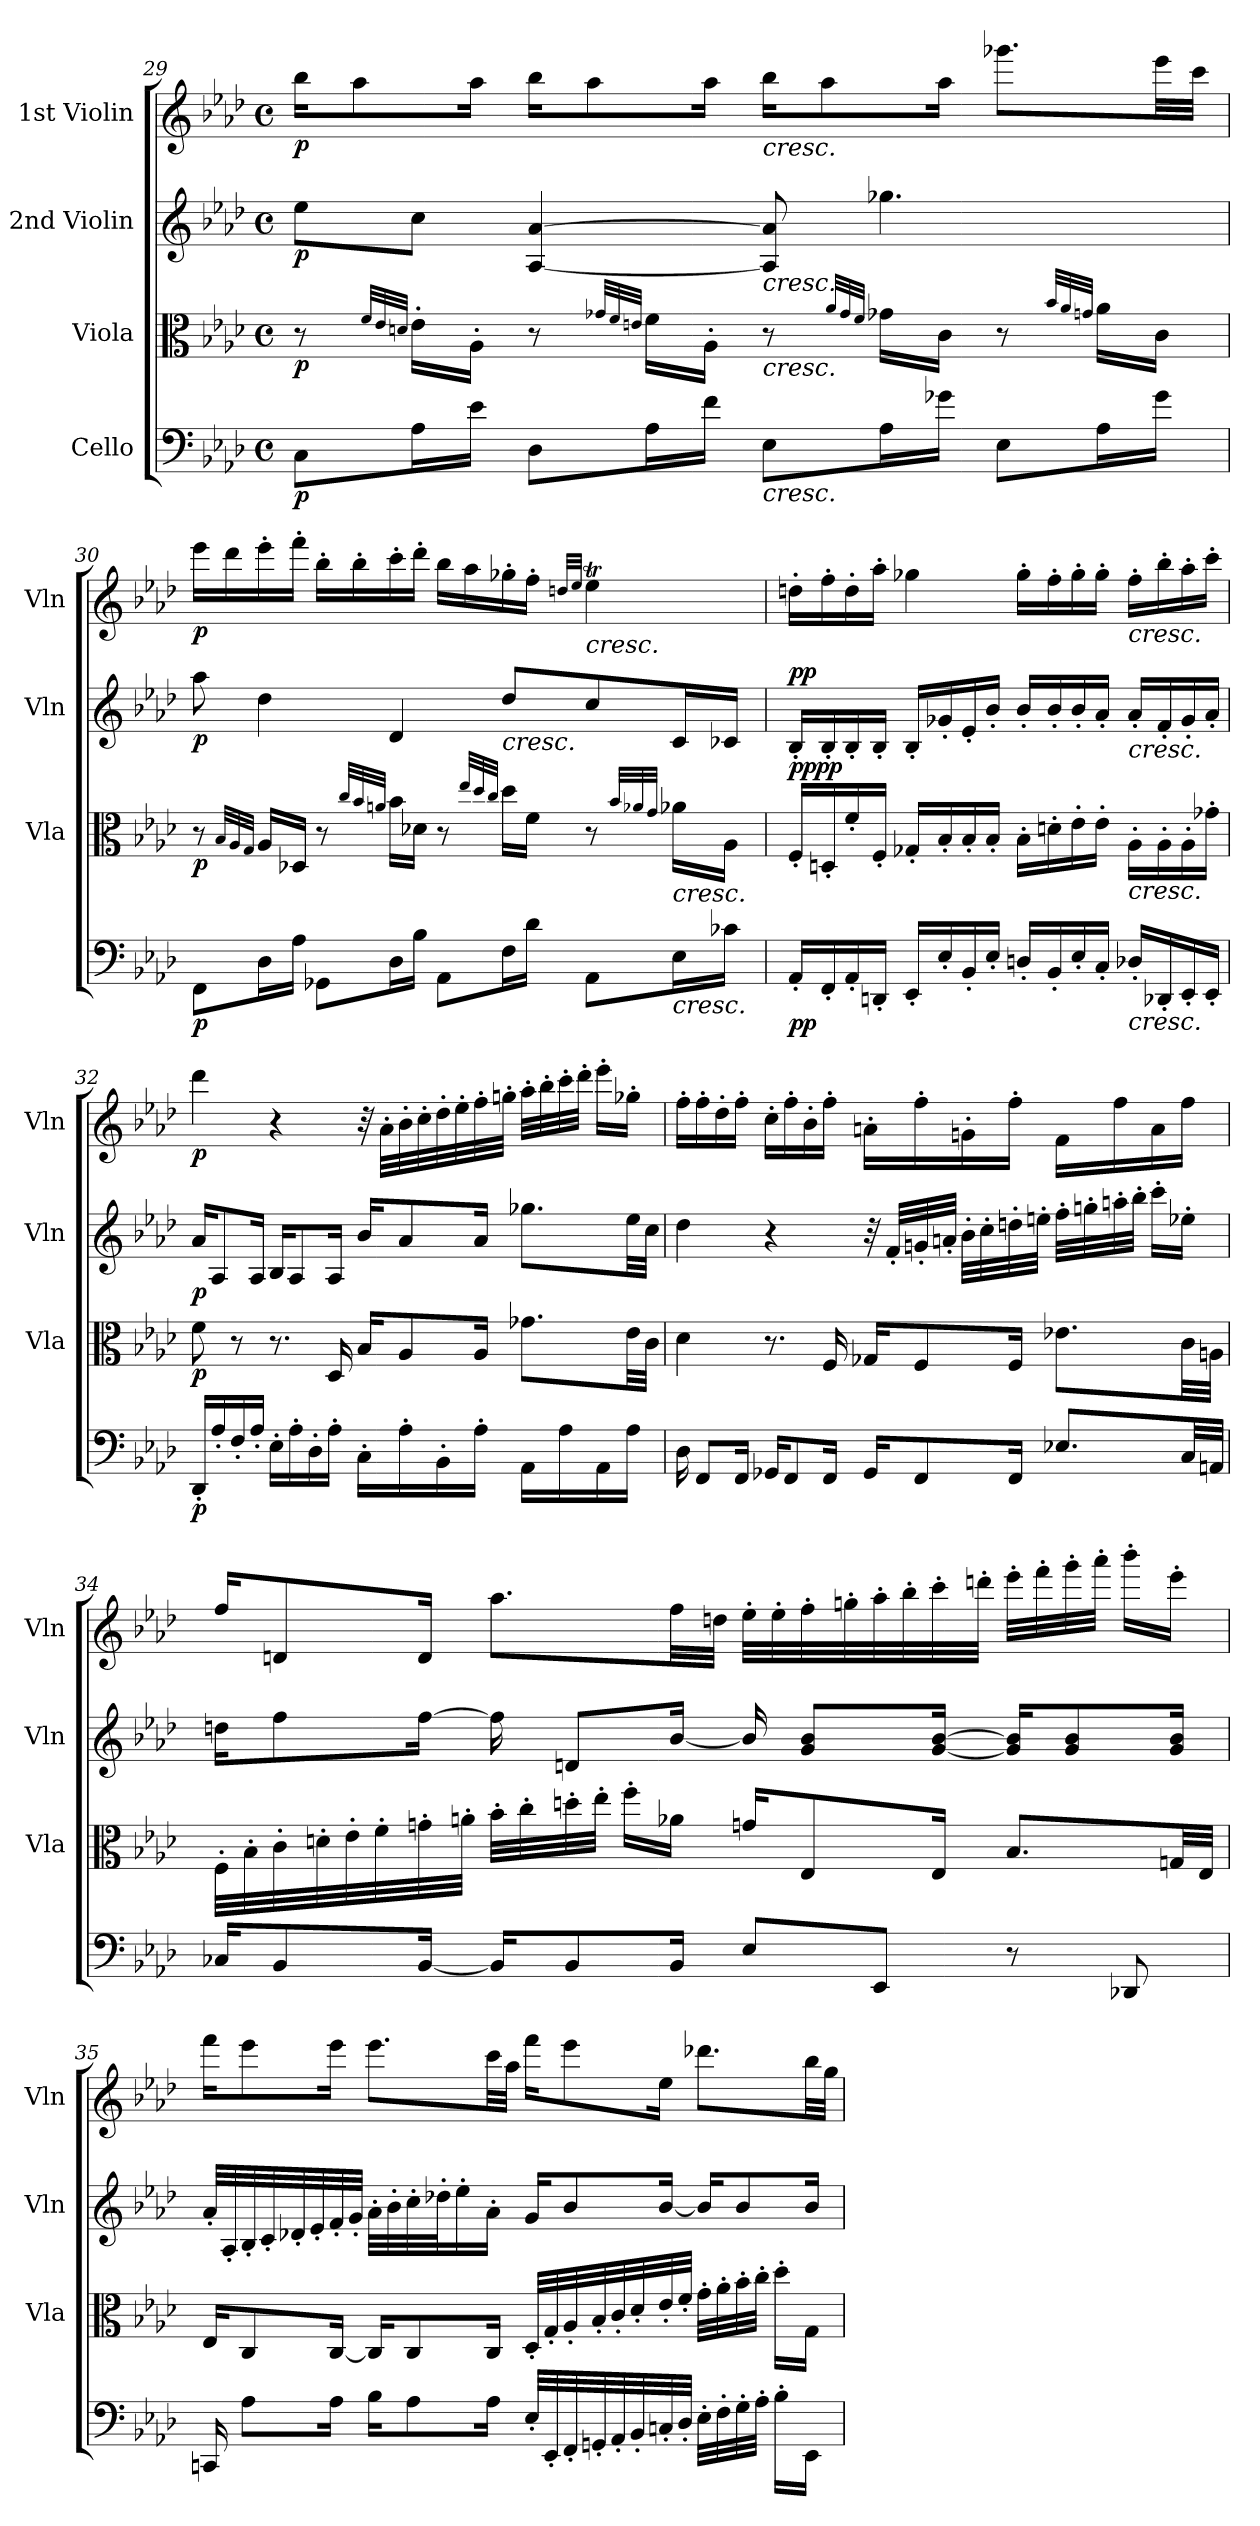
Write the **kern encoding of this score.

**kern	**dynam	**kern	**dynam	**kern	**dynam	**kern	**dynam
*part4	*part4	*part3	*part3	*part2	*part2	*part1	*part1
*staff4	*staff4	*staff3	*staff3	*staff2	*staff2	*staff1	*staff1
*I"Cello	*	*I"Viola	*	*I"2nd Violin	*	*I"1st Violin	*
*	*	*I'Vla	*	*I'Vln	*	*I'Vln	*
!!LO:PB:g=z
*clefF4	*	*clefC3	*	*clefG2	*	*clefG2	*
*k[b-e-a-d-]	*	*k[b-e-a-d-]	*	*k[b-e-a-d-]	*	*k[b-e-a-d-]	*
*A-:	*	*A-:	*	*A-:	*	*A-:	*
*M4/4	*	*M4/4	*	*M4/4	*	*M4/4	*
*met(c)	*	*met(c)	*	*met(c)	*	*met(c)	*
=29	=29	=29	=29	=29	=29	=29	=29
!	!LO:DY:b	!	!LO:DY:b	!	!LO:DY:b	!	!LO:DY:b
8C\L	p	8r	p	8ee-\L	p	16bb-\KL	p
.	.	.	.	.	.	8aa-\	.
.	.	32qf/LLL	.	.	.	.	.
.	.	32qe-/	.	.	.	.	.
.	.	32qdn/JJJ	.	.	.	.	.
16A-\L	.	16e-'\LL	.	8cc\J	.	.	.
16e-\JJ	.	16A-'\JJ	.	.	.	16aa-\Jk	.
8D-\L	.	8r	.	[4A-/ [4a-/	.	16bb-\KL	.
.	.	.	.	.	.	8aa-\	.
.	.	32qg-X/LLL	.	.	.	.	.
.	.	32qf/	.	.	.	.	.
.	.	32qen/JJJ	.	.	.	.	.
16A-\L	.	16f\LL	.	.	.	.	.
16f\JJ	.	16A-'\JJ	.	.	.	16aa-\Jk	.
!	!	!	!	!	!	!LO:TX:b:i:t=cresc.	!
!	!	!	!	!LO:TX:b:i:t=cresc.	!	!	!
!	!	!LO:TX:b:i:t=cresc.	!	!	!	!	!
!LO:TX:b:i:t=cresc.	!	!	!	!	!	!	!
8E-\L	.	8r	.	8A-/] 8a-/]	.	16bb-\KL	.
.	.	.	.	.	.	8aa-\	.
.	.	32qa-/LLL	.	.	.	.	.
.	.	32qg-/	.	.	.	.	.
.	.	32qf/JJJ	.	.	.	.	.
16A-\L	.	16g-\LL	.	4.gg-X\	.	.	.
16g-X\JJ	.	16c\JJ	.	.	.	16aa-\Jk	.
8E-\L	.	8r	.	.	.	8.ggg-X\L	.
.	.	32qb-/LLL	.	.	.	.	.
.	.	32qa-/	.	.	.	.	.
.	.	32qgn/JJJ	.	.	.	.	.
16A-\L	.	16a-\LL	.	.	.	.	.
16g-\JJ	.	16c\JJ	.	.	.	32eee-\LL	.
.	.	.	.	.	.	32ccc\JJJ	.
!!LO:LB:g=z
=30	=30	=30	=30	=30	=30	=30	=30
*	*	*	*	*	*	*^	*
!	!LO:DY:b	!	!LO:DY:b	!	!LO:DY:b	!	!	!LO:DY:b
8FF\L	p	8r	p	8aa-\	p	16eee-\LL	2.ryy	p
.	.	.	.	.	.	16ddd-\	.	.
.	.	32qB-/LLL	.	.	.	.	.	.
.	.	32qA-/	.	.	.	.	.	.
.	.	32qG/JJJ	.	.	.	.	.	.
16D-\L	.	16A-/LL	.	4dd-\	.	16eee-'\	.	.
16A-\JJ	.	16D-X/JJ	.	.	.	16fff'\JJ	.	.
8GG-X\L	.	8r	.	.	.	16bb-'\LL	.	.
.	.	.	.	.	.	16bb-'\	.	.
.	.	32qcc/LLL	.	.	.	.	.	.
.	.	32qb-/	.	.	.	.	.	.
.	.	32qan/JJJ	.	.	.	.	.	.
16D-\L	.	16b-\LL	.	4d-/	.	16ccc'\	.	.
16B-\JJ	.	16d-X\JJ	.	.	.	16ddd-'\JJ	.	.
8AA-\L	.	8r	.	.	.	16bb-\LL	.	.
.	.	.	.	.	.	16aa-\	.	.
.	.	32qee-/LLL	.	.	.	.	.	.
.	.	32qdd-/	.	.	.	.	.	.
.	.	32qcc/JJJ	.	.	.	.	.	.
!	!	!	!	!LO:TX:b:i:t=cresc.	!	!	!	!
16F\L	.	16dd-\LL	.	8dd-/L	.	16gg-X'\	.	.
16d-\JJ	.	16f\JJ	.	.	.	16ff'\JJ	.	.
.	.	.	.	.	.	.	32qddn/LLL	.
.	.	.	.	.	.	.	32qee-/JJJ	.
!	!	!	!	!	!	!LO:TX:b:i:t=cresc.	!	!
8AA-\L	.	8r	.	8cc/	.	4ee-T\	32ee-\LLLyy	.
.	.	.	.	.	.	.	32ff\yy	.
.	.	.	.	.	.	.	32ee-\yy	.
.	.	.	.	.	.	.	32ff\yy	.
.	.	32qb-/LLL	.	.	.	.	.	.
.	.	32qa-X/	.	.	.	.	.	.
.	.	32qg/JJJ	.	.	.	.	.	.
!	!	!LO:TX:b:i:t=cresc.	!	!	!	!	!	!
!LO:TX:b:i:t=cresc.	!	!	!	!	!	!	!	!
16E-\L	.	16a-\LL	.	16c/L	.	.	32ee-\yy	.
.	.	.	.	.	.	.	32ff\yy	.
16c-X\JJ	.	16A-\JJ	.	16c-X/JJ	.	.	32dd\yy	.
.	.	.	.	.	.	.	32ee-\JJJyy	.
!!LO:LB:g=z
=31	=31	=31	=31	=31	=31	=31	=31	=31
!	!LO:DY:b	!	!LO:DY:b	!	!	!	!	!
!	!	!	!LO:DY:n=1:a	!	!LO:DY:a	!	!	!
*	*	*	*	*	*	*v	*v	*
16AA-'/LL	pp	16F'/LL	pp pp	16B-'/LL	pp	16ddn'\LL	.
16FF'/	.	16Dn'/	.	16B-'/	.	16ff'\	.
16AA-'/	.	16f'/	.	16B-'/	.	16dd'\	.
16DDn'/JJ	.	16F'/JJ	.	16B-'/JJ	.	16aa-'\JJ	.
16EE-'/LL	.	16G-X'/LL	.	16B-'/LL	.	4gg-X\	.
16E-'/	.	16B-'/	.	16g-X'/	.	.	.
16BB-'/	.	16B-'/	.	16e-'/	.	.	.
16E-'/JJ	.	16B-'/JJ	.	16b-'/JJ	.	.	.
16Dn'/LL	.	16B-'\LL	.	16b-'/LL	.	16gg-'\LL	.
16BB-'/	.	16dn'\	.	16b-'/	.	16ff'\	.
16E-'/	.	16e-'\	.	16b-'/	.	16gg-'\	.
16C'/JJ	.	16e-'\JJ	.	16a-'/JJ	.	16gg-'\JJ	.
!	!	!	!	!	!	!LO:TX:b:i:t=cresc.	!
!	!	!	!	!LO:TX:b:i:t=cresc.	!	!	!
!	!	!LO:TX:b:i:t=cresc.	!	!	!	!	!
!LO:TX:b:i:t=cresc.	!	!	!	!	!	!	!
16D-X'/LL	.	16A-'\LL	.	16a-'/LL	.	16ff'\LL	.
16DD-X'/	.	16A-'\	.	16f'/	.	16bb-'\	.
16EE-'/	.	16A-'\	.	16g-'/	.	16aa-'\	.
16EE-'/JJ	.	16g-X'\JJ	.	16a-'/JJ	.	16ccc'\JJ	.
=32	=32	=32	=32	=32	=32	=32	=32
!	!LO:DY:b	!	!LO:DY:b	!	!LO:DY:b	!	!LO:DY:b
16DD-'/LL	p	8f\	p	16a-/KL	p	4ddd-\	p
16A-'/	.	.	.	8A-/	.	.	.
16F'/	.	8r	.	.	.	.	.
16A-'/JJ	.	.	.	16A-/Jk	.	.	.
16E-'\LL	.	8.r	.	16B-/KL	.	4r	.
16A-'\	.	.	.	8A-/	.	.	.
16D-'\	.	.	.	.	.	.	.
16A-'\JJ	.	16D-/	.	16A-/Jk	.	.	.
16C'\LL	.	16B-/KL	.	16b-/KL	.	32r	.
.	.	.	.	.	.	32a-'\LLL	.
16A-'\	.	8A-/	.	8a-/	.	32b-'\	.
.	.	.	.	.	.	32cc'\	.
16BB-'\	.	.	.	.	.	32dd-'\	.
.	.	.	.	.	.	32ee-'\	.
16A-'\JJ	.	16A-/Jk	.	16a-/Jk	.	32ff'\	.
.	.	.	.	.	.	32ggn'\JJJ	.
16AA-\LL	.	8.g-X\L	.	8.gg-X\L	.	32aa-'\LLL	.
.	.	.	.	.	.	32bb-'\	.
16A-\	.	.	.	.	.	32ccc'\	.
.	.	.	.	.	.	32ddd-'\JJJ	.
16AA-\	.	.	.	.	.	16eee-'\LL	.
16A-\JJ	.	32e-\LL	.	32ee-\LL	.	16gg-X'\JJ	.
.	.	32c\JJJ	.	32cc\JJJ	.	.	.
!!LO:PB:g=z
=33	=33	=33	=33	=33	=33	=33	=33
16D-\	.	4d-\	.	4dd-\	.	16ff'\LL	.
8FF/L	.	.	.	.	.	16ff'\	.
.	.	.	.	.	.	16dd-'\	.
16FF/Jk	.	.	.	.	.	16ff'\JJ	.
16GG-X/KL	.	8.r	.	4r	.	16cc'\LL	.
8FF/	.	.	.	.	.	16ff'\	.
.	.	.	.	.	.	16b-'\	.
16FF/Jk	.	16F/	.	.	.	16ff'\JJ	.
16GG-/KL	.	16G-X/KL	.	32r	.	16an'\LL	.
.	.	.	.	32f'/LLL	.	.	.
8FF/	.	8F/	.	32gn'/	.	16ff'\	.
.	.	.	.	32an'/JJJ	.	.	.
.	.	.	.	32b-'\LLL	.	16gn'\	.
.	.	.	.	32cc'\	.	.	.
16FF/Jk	.	16F/Jk	.	32ddn'\	.	16ff'\JJ	.
.	.	.	.	32een'\JJJ	.	.	.
8.E-X/L	.	8.e-X\L	.	32ff'\LLL	.	16f\LL	.
.	.	.	.	32ggn'\	.	.	.
.	.	.	.	32aan'\	.	16ff\	.
.	.	.	.	32bb-'\JJJ	.	.	.
.	.	.	.	16ccc'\LL	.	16a\	.
32C/LL	.	32c\LL	.	16ee-X'\JJ	.	16ff\JJ	.
32AAn/JJJ	.	32An\JJJ	.	.	.	.	.
!!LO:LB:g=z
=34	=34	=34	=34	=34	=34	=34	=34
16C-X/KL	.	32F'\LLL	.	16ddn\KL	.	16ff/KL	.
.	.	32B-'\	.	.	.	.	.
8BB-/	.	32c'\	.	8ff\	.	8dn/	.
.	.	32dn'\	.	.	.	.	.
.	.	32e-'\	.	.	.	.	.
.	.	32f'\	.	.	.	.	.
[16BB-/Jk	.	32gn'\	.	[16ff\Jk	.	16d/Jk	.
.	.	32an'\JJJ	.	.	.	.	.
16BB-/KL]	.	32b-'\LLL	.	16ff\]	.	8.aa-\L	.
.	.	32cc'\	.	.	.	.	.
8BB-/	.	32ddn'\	.	8dn/L	.	.	.
.	.	32ee-'\JJJ	.	.	.	.	.
.	.	16ff'\LL	.	.	.	.	.
16BB-/Jk	.	16a-X\JJ	.	[16b-/Jk	.	32ff\LL	.
.	.	.	.	.	.	32ddn\JJJ	.
8E-/L	.	16gn/KL	.	16b-/]	.	32ee-'\LLL	.
.	.	.	.	.	.	32ee-'\	.
.	.	8E-/	.	8g/ 8b-/L	.	32ff'\	.
.	.	.	.	.	.	32ggn'\	.
8EE-/J	.	.	.	.	.	32aa-'\	.
.	.	.	.	.	.	32bb-'\	.
.	.	16E-/Jk	.	[16g/ [16b-/Jk	.	32ccc'\	.
.	.	.	.	.	.	32dddn'\JJJ	.
8r	.	8.B-/L	.	16g/] 16b-/]KL	.	32eee-'\LLL	.
.	.	.	.	.	.	32fff'\	.
.	.	.	.	8g/ 8b-/	.	32ggg'\	.
.	.	.	.	.	.	32aaa-'\JJJ	.
8DD-X/	.	.	.	.	.	16bbb-'\LL	.
.	.	32Gn/LL	.	16g/ 16b-/Jk	.	16eee-'\JJ	.
.	.	32E-/JJJ	.	.	.	.	.
!!LO:LB:g=z
=35	=35	=35	=35	=35	=35	=35	=35
16CCn/	.	16E-/KL	.	32a-'/LLL	.	16fff\KL	.
.	.	.	.	32A-'/	.	.	.
8A-\L	.	8C/	.	32B-'/	.	8eee-\	.
.	.	.	.	32c'/	.	.	.
.	.	.	.	32d-X'/	.	.	.
.	.	.	.	32e-'/	.	.	.
16A-\Jk	.	[16C/Jk	.	32f'/	.	16eee-\Jk	.
.	.	.	.	32g'/JJJ	.	.	.
16B-\KL	.	16C/KL]	.	32a-'\LLL	.	8.eee-\L	.
.	.	.	.	32b-'\	.	.	.
8A-\	.	8C/	.	32cc'\	.	.	.
.	.	.	.	32dd-X'\J	.	.	.
.	.	.	.	16ee-'\	.	.	.
16A-\Jk	.	16C/Jk	.	16a-'\JJ	.	32ccc\LL	.
.	.	.	.	.	.	32aa-\JJJ	.
32E-'/LLL	.	32D-'/LLL	.	16g/KL	.	16fff\KL	.
32EE-'/	.	32G'/	.	.	.	.	.
32FF'/	.	32A-'/	.	8b-/	.	8eee-\	.
32GGn'/	.	32B-'/	.	.	.	.	.
32AA-'/	.	32c'/	.	.	.	.	.
32BB-'/	.	32d-'/	.	.	.	.	.
32Cn'/	.	32e-'/	.	[16b-/Jk	.	16ee-\Jk	.
32D-'/JJJ	.	32f'/JJJ	.	.	.	.	.
32E-'\LLL	.	32g'\LLL	.	16b-/KL]	.	8.ddd-X\L	.
32F'\	.	32a-'\	.	.	.	.	.
32G'\	.	32b-'\	.	8b-/	.	.	.
32A-'\JJJ	.	32cc'\JJJ	.	.	.	.	.
16B-'\LL	.	16dd-'\LL	.	.	.	.	.
16EE-\JJ	.	16G\JJ	.	16b-/Jk	.	32bb-\LL	.
.	.	.	.	.	.	32gg\JJJ	.
=	=	=	=	=	=	=	=
*-	*-	*-	*-	*-	*-	*-	*-
